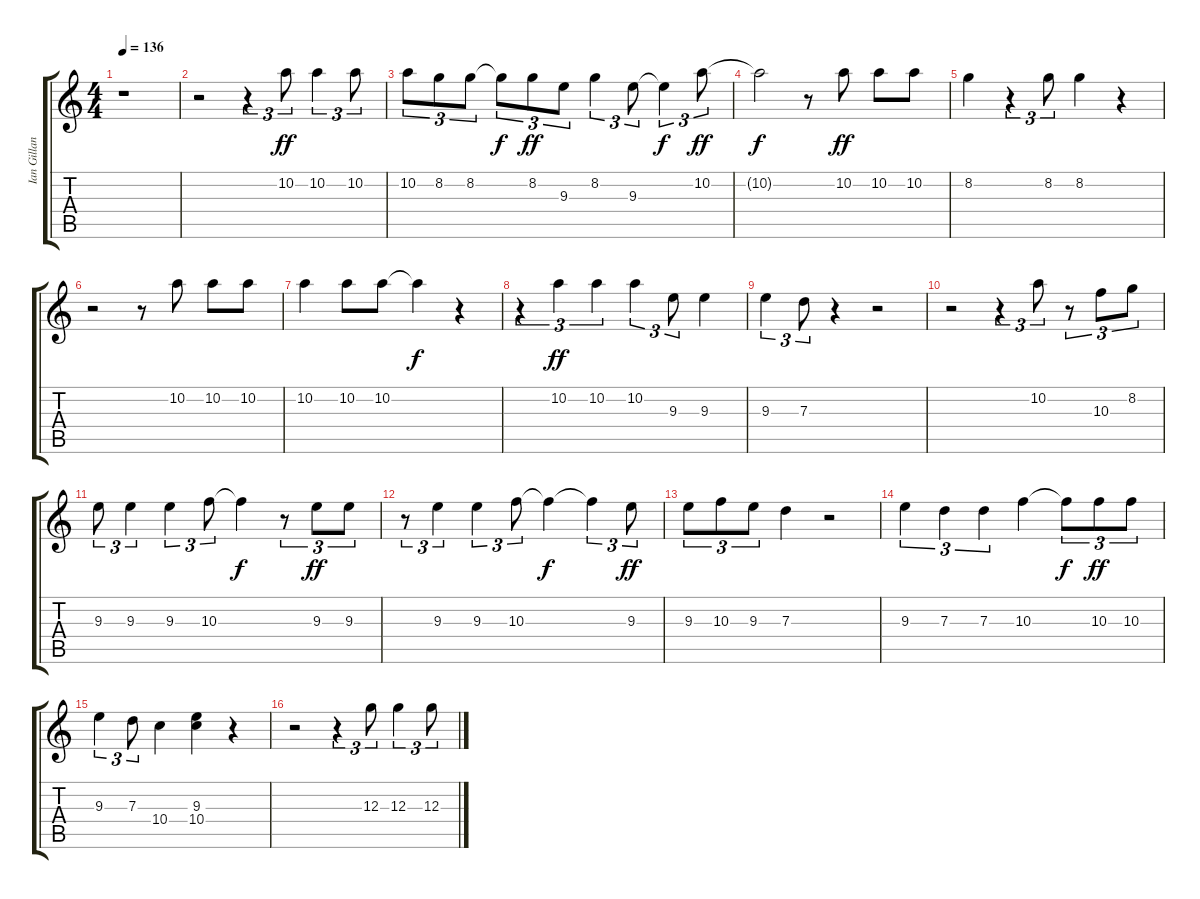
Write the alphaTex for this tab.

\track ("Ian Gillan" "Ian Gillan") {instrument flute}
\staff {score tabs}
\tuning (E5 B4 G4 D4 A3 E3) {hide}
\ts (4 4)
\tempo 136
\clef g2
\ks c
r.1{dy f} |
r.2 r.4{tu (3 2)} 10.2.8{tu (3 2) dy ff} 10.2.4{tu (3 2)} 10.2.8{tu (3 2)} |
10.2.8{tu (3 2)} 8.2.8{tu (3 2)} 8.2.8{tu (3 2)} 8.2{t}.8{tu (3 2) dy f} 8.2.8{tu (3 2) dy ff} 9.3.8{tu (3 2)} 8.2.4{tu (3 2)} 9.3.8{tu (3 2)} 9.3{t}.4{tu (3 2) dy f} 10.2.8{tu (3 2) dy ff} |
10.2{t}.2{dy f} r.8 10.2.8{dy ff} 10.2.8 10.2.8 |
8.2.4 r.4{tu (3 2)} 8.2.8{tu (3 2)} 8.2.4 r.4 |
r.2 r.8 10.2.8 10.2.8 10.2.8 |
10.2.4 10.2.8 10.2.8 10.2{t}.4{dy f} r.4 |
r.4{tu (3 2)} 10.2.4{tu (3 2) dy ff} 10.2.4{tu (3 2)} 10.2.4{tu (3 2)} 9.3.8{tu (3 2)} 9.3.4 |
9.3.4{tu (3 2)} 7.3.8{tu (3 2)} r.4 r.2 |
r.2 r.4{tu (3 2)} 10.2.8{tu (3 2)} r.8{tu (3 2)} 10.3.8{tu (3 2)} 8.2.8{tu (3 2)} |
9.3.8{tu (3 2)} 9.3.4{tu (3 2)} 9.3.4{tu (3 2)} 10.3.8{tu (3 2)} 10.3{t}.4{dy f} r.8{tu (3 2)} 9.3.8{tu (3 2) dy ff} 9.3.8{tu (3 2)} |
r.8{tu (3 2)} 9.3.4{tu (3 2)} 9.3.4{tu (3 2)} 10.3.8{tu (3 2)} 10.3{t}.4{dy f} 10.3{t}.4{tu (3 2)} 9.3.8{tu (3 2) dy ff} |
9.3.8{tu (3 2)} 10.3.8{tu (3 2)} 9.3.8{tu (3 2)} 7.3.4 r.2 |
9.3.4{tu (3 2)} 7.3.4{tu (3 2)} 7.3.4{tu (3 2)} 10.3.4 10.3{t}.8{tu (3 2) dy f} 10.3.8{tu (3 2) dy ff} 10.3.8{tu (3 2)} |
9.3.4{tu (3 2)} 7.3.8{tu (3 2)} 10.4.4 (9.3 10.4).4 r.4 |
r.2 r.4{tu (3 2)} 12.3.8{tu (3 2)} 12.3.4{tu (3 2)} 12.3.8{tu (3 2)}
